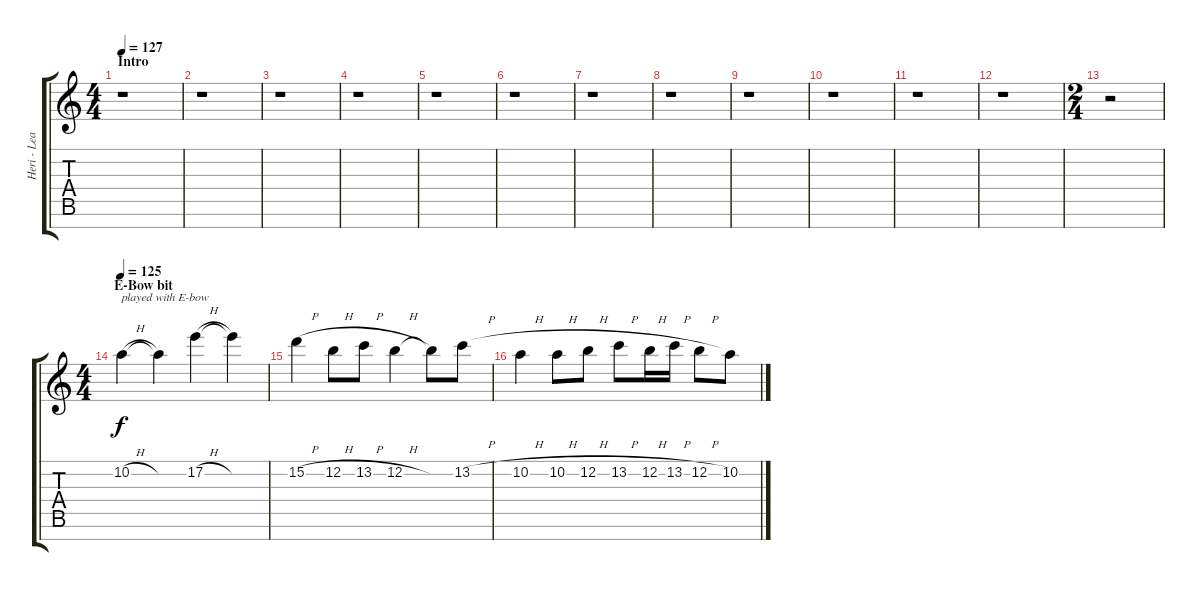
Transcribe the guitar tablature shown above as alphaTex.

\track ("Heri - Lead" "Heri - Lea") {instrument distortionguitar}
\staff {score tabs}
\tuning (E4 B3 G3 D3 A2 E2 B1) {hide}
\ts (4 4)
\section ("" "Intro")
\tempo 127
\clef g2
\ks c
r.1{dy f instrument distortionguitar} |
r.1 |
r.1 |
r.1 |
r.1 |
r.1 |
r.1 |
r.1 |
r.1 |
r.1 |
r.1 |
r.1 |
\ts (2 4)
r.2 |
\ts (4 4)
\section ("" "E-Bow bit")
\tempo 125
10.2{h}.4{txt "played with E-bow"} 10.2{t}.4 17.2{h}.4 17.2{t}.4 |
15.2{h}.4 12.2{h}.8 13.2{h}.8 12.2{h}.4 12.2{t}.8 13.2{h}.8 |
10.2{h}.4 10.2{h}.8 12.2{h}.8 13.2{h}.8 12.2{h}.16 13.2{h}.16 12.2{h}.8 10.2{h}.8
